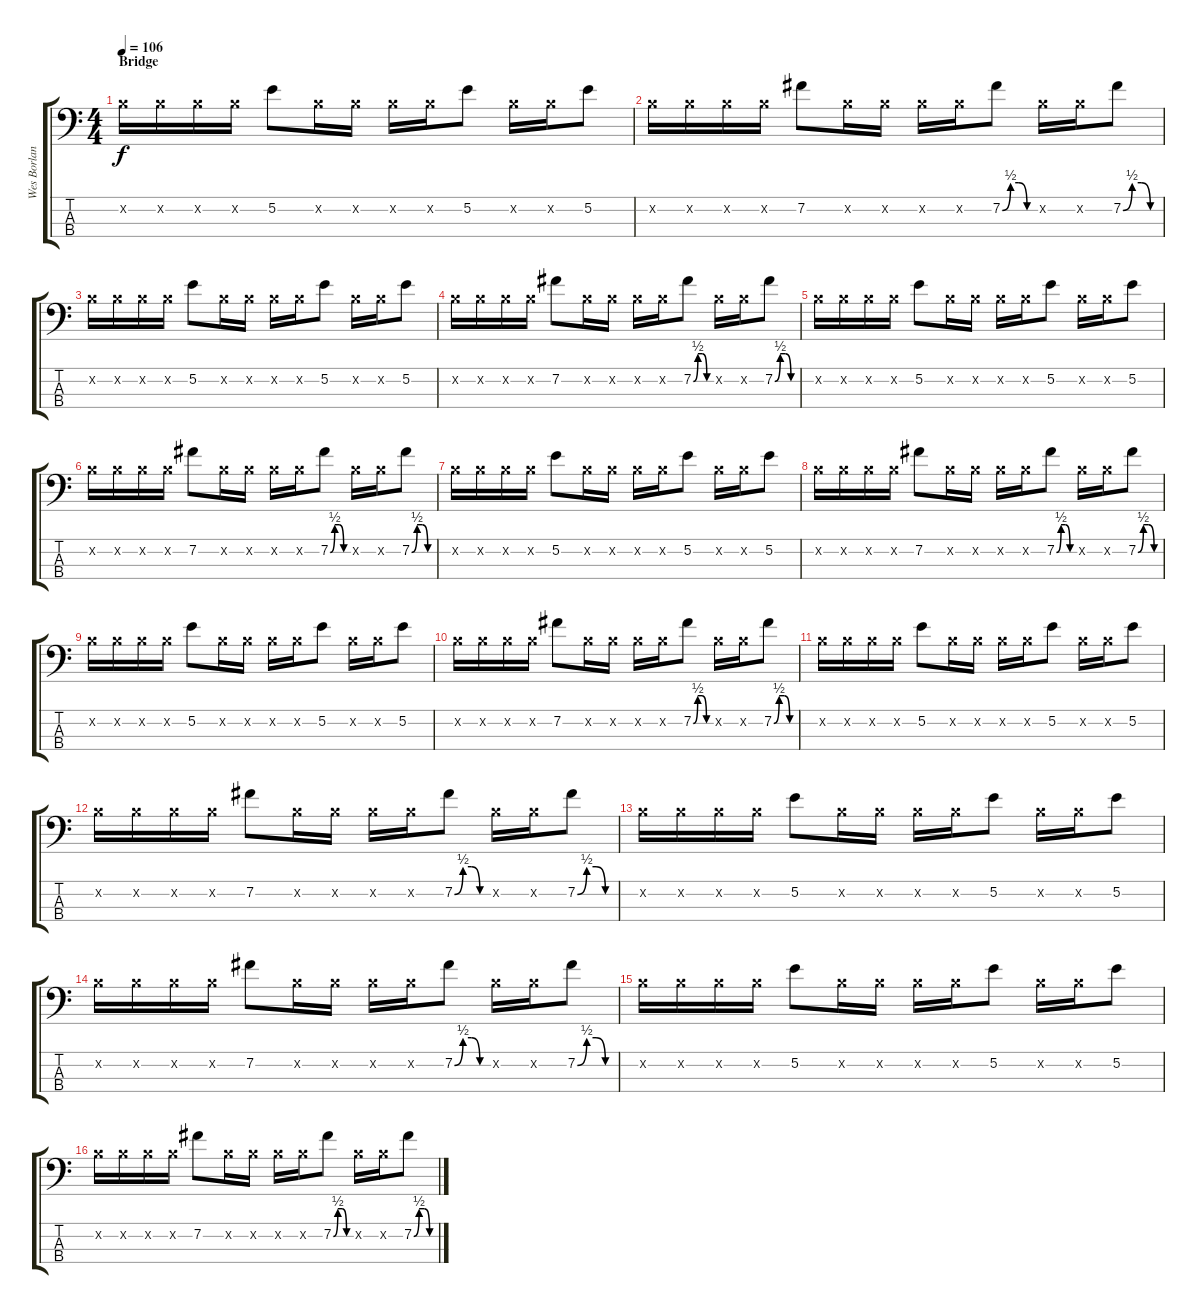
\track ("Wes Borland - Bass Guitar" "Wes Borlan") {instrument electricguitarclean}
\staff {score tabs}
\tuning (E3 B2 Gb2 Gb1) {hide}
\ts (4 4)
\section ("" "Bridge")
\tempo 106
\clef f4
\ks c
0.2{x}.16{dy f} 0.2{x}.16 0.2{x}.16 0.2{x}.16 5.2.8 0.2{x}.16 0.2{x}.16 0.2{x}.16 0.2{x}.16 5.2.8 0.2{x}.16 0.2{x}.16 5.2.8 |
0.2{x}.16 0.2{x}.16 0.2{x}.16 0.2{x}.16 7.2.8 0.2{x}.16 0.2{x}.16 0.2{x}.16 0.2{x}.16 7.2{be (custom 0 0 15 2 30 2 45 0 60 0)}.8 0.2{x}.16 0.2{x}.16 7.2{be (custom 0 0 15 2 30 2 45 0 60 0)}.8 |
0.2{x}.16 0.2{x}.16 0.2{x}.16 0.2{x}.16 5.2.8 0.2{x}.16 0.2{x}.16 0.2{x}.16 0.2{x}.16 5.2.8 0.2{x}.16 0.2{x}.16 5.2.8 |
0.2{x}.16 0.2{x}.16 0.2{x}.16 0.2{x}.16 7.2.8 0.2{x}.16 0.2{x}.16 0.2{x}.16 0.2{x}.16 7.2{be (custom 0 0 15 2 30 2 45 0 60 0)}.8 0.2{x}.16 0.2{x}.16 7.2{be (custom 0 0 15 2 30 2 45 0 60 0)}.8 |
0.2{x}.16 0.2{x}.16 0.2{x}.16 0.2{x}.16 5.2.8 0.2{x}.16 0.2{x}.16 0.2{x}.16 0.2{x}.16 5.2.8 0.2{x}.16 0.2{x}.16 5.2.8 |
0.2{x}.16 0.2{x}.16 0.2{x}.16 0.2{x}.16 7.2.8 0.2{x}.16 0.2{x}.16 0.2{x}.16 0.2{x}.16 7.2{be (custom 0 0 15 2 30 2 45 0 60 0)}.8 0.2{x}.16 0.2{x}.16 7.2{be (custom 0 0 15 2 30 2 45 0 60 0)}.8 |
0.2{x}.16 0.2{x}.16 0.2{x}.16 0.2{x}.16 5.2.8 0.2{x}.16 0.2{x}.16 0.2{x}.16 0.2{x}.16 5.2.8 0.2{x}.16 0.2{x}.16 5.2.8 |
0.2{x}.16 0.2{x}.16 0.2{x}.16 0.2{x}.16 7.2.8 0.2{x}.16 0.2{x}.16 0.2{x}.16 0.2{x}.16 7.2{be (custom 0 0 15 2 30 2 45 0 60 0)}.8 0.2{x}.16 0.2{x}.16 7.2{be (custom 0 0 15 2 30 2 45 0 60 0)}.8 |
0.2{x}.16 0.2{x}.16 0.2{x}.16 0.2{x}.16 5.2.8 0.2{x}.16 0.2{x}.16 0.2{x}.16 0.2{x}.16 5.2.8 0.2{x}.16 0.2{x}.16 5.2.8 |
0.2{x}.16 0.2{x}.16 0.2{x}.16 0.2{x}.16 7.2.8 0.2{x}.16 0.2{x}.16 0.2{x}.16 0.2{x}.16 7.2{be (custom 0 0 15 2 30 2 45 0 60 0)}.8 0.2{x}.16 0.2{x}.16 7.2{be (custom 0 0 15 2 30 2 45 0 60 0)}.8 |
0.2{x}.16 0.2{x}.16 0.2{x}.16 0.2{x}.16 5.2.8 0.2{x}.16 0.2{x}.16 0.2{x}.16 0.2{x}.16 5.2.8 0.2{x}.16 0.2{x}.16 5.2.8 |
0.2{x}.16 0.2{x}.16 0.2{x}.16 0.2{x}.16 7.2.8 0.2{x}.16 0.2{x}.16 0.2{x}.16 0.2{x}.16 7.2{be (custom 0 0 15 2 30 2 45 0 60 0)}.8 0.2{x}.16 0.2{x}.16 7.2{be (custom 0 0 15 2 30 2 45 0 60 0)}.8 |
0.2{x}.16 0.2{x}.16 0.2{x}.16 0.2{x}.16 5.2.8 0.2{x}.16 0.2{x}.16 0.2{x}.16 0.2{x}.16 5.2.8 0.2{x}.16 0.2{x}.16 5.2.8 |
0.2{x}.16 0.2{x}.16 0.2{x}.16 0.2{x}.16 7.2.8 0.2{x}.16 0.2{x}.16 0.2{x}.16 0.2{x}.16 7.2{be (custom 0 0 15 2 30 2 45 0 60 0)}.8 0.2{x}.16 0.2{x}.16 7.2{be (custom 0 0 15 2 30 2 45 0 60 0)}.8 |
0.2{x}.16 0.2{x}.16 0.2{x}.16 0.2{x}.16 5.2.8 0.2{x}.16 0.2{x}.16 0.2{x}.16 0.2{x}.16 5.2.8 0.2{x}.16 0.2{x}.16 5.2.8 |
0.2{x}.16 0.2{x}.16 0.2{x}.16 0.2{x}.16 7.2.8 0.2{x}.16 0.2{x}.16 0.2{x}.16 0.2{x}.16 7.2{be (custom 0 0 15 2 30 2 45 0 60 0)}.8 0.2{x}.16 0.2{x}.16 7.2{be (custom 0 0 15 2 30 2 45 0 60 0)}.8
